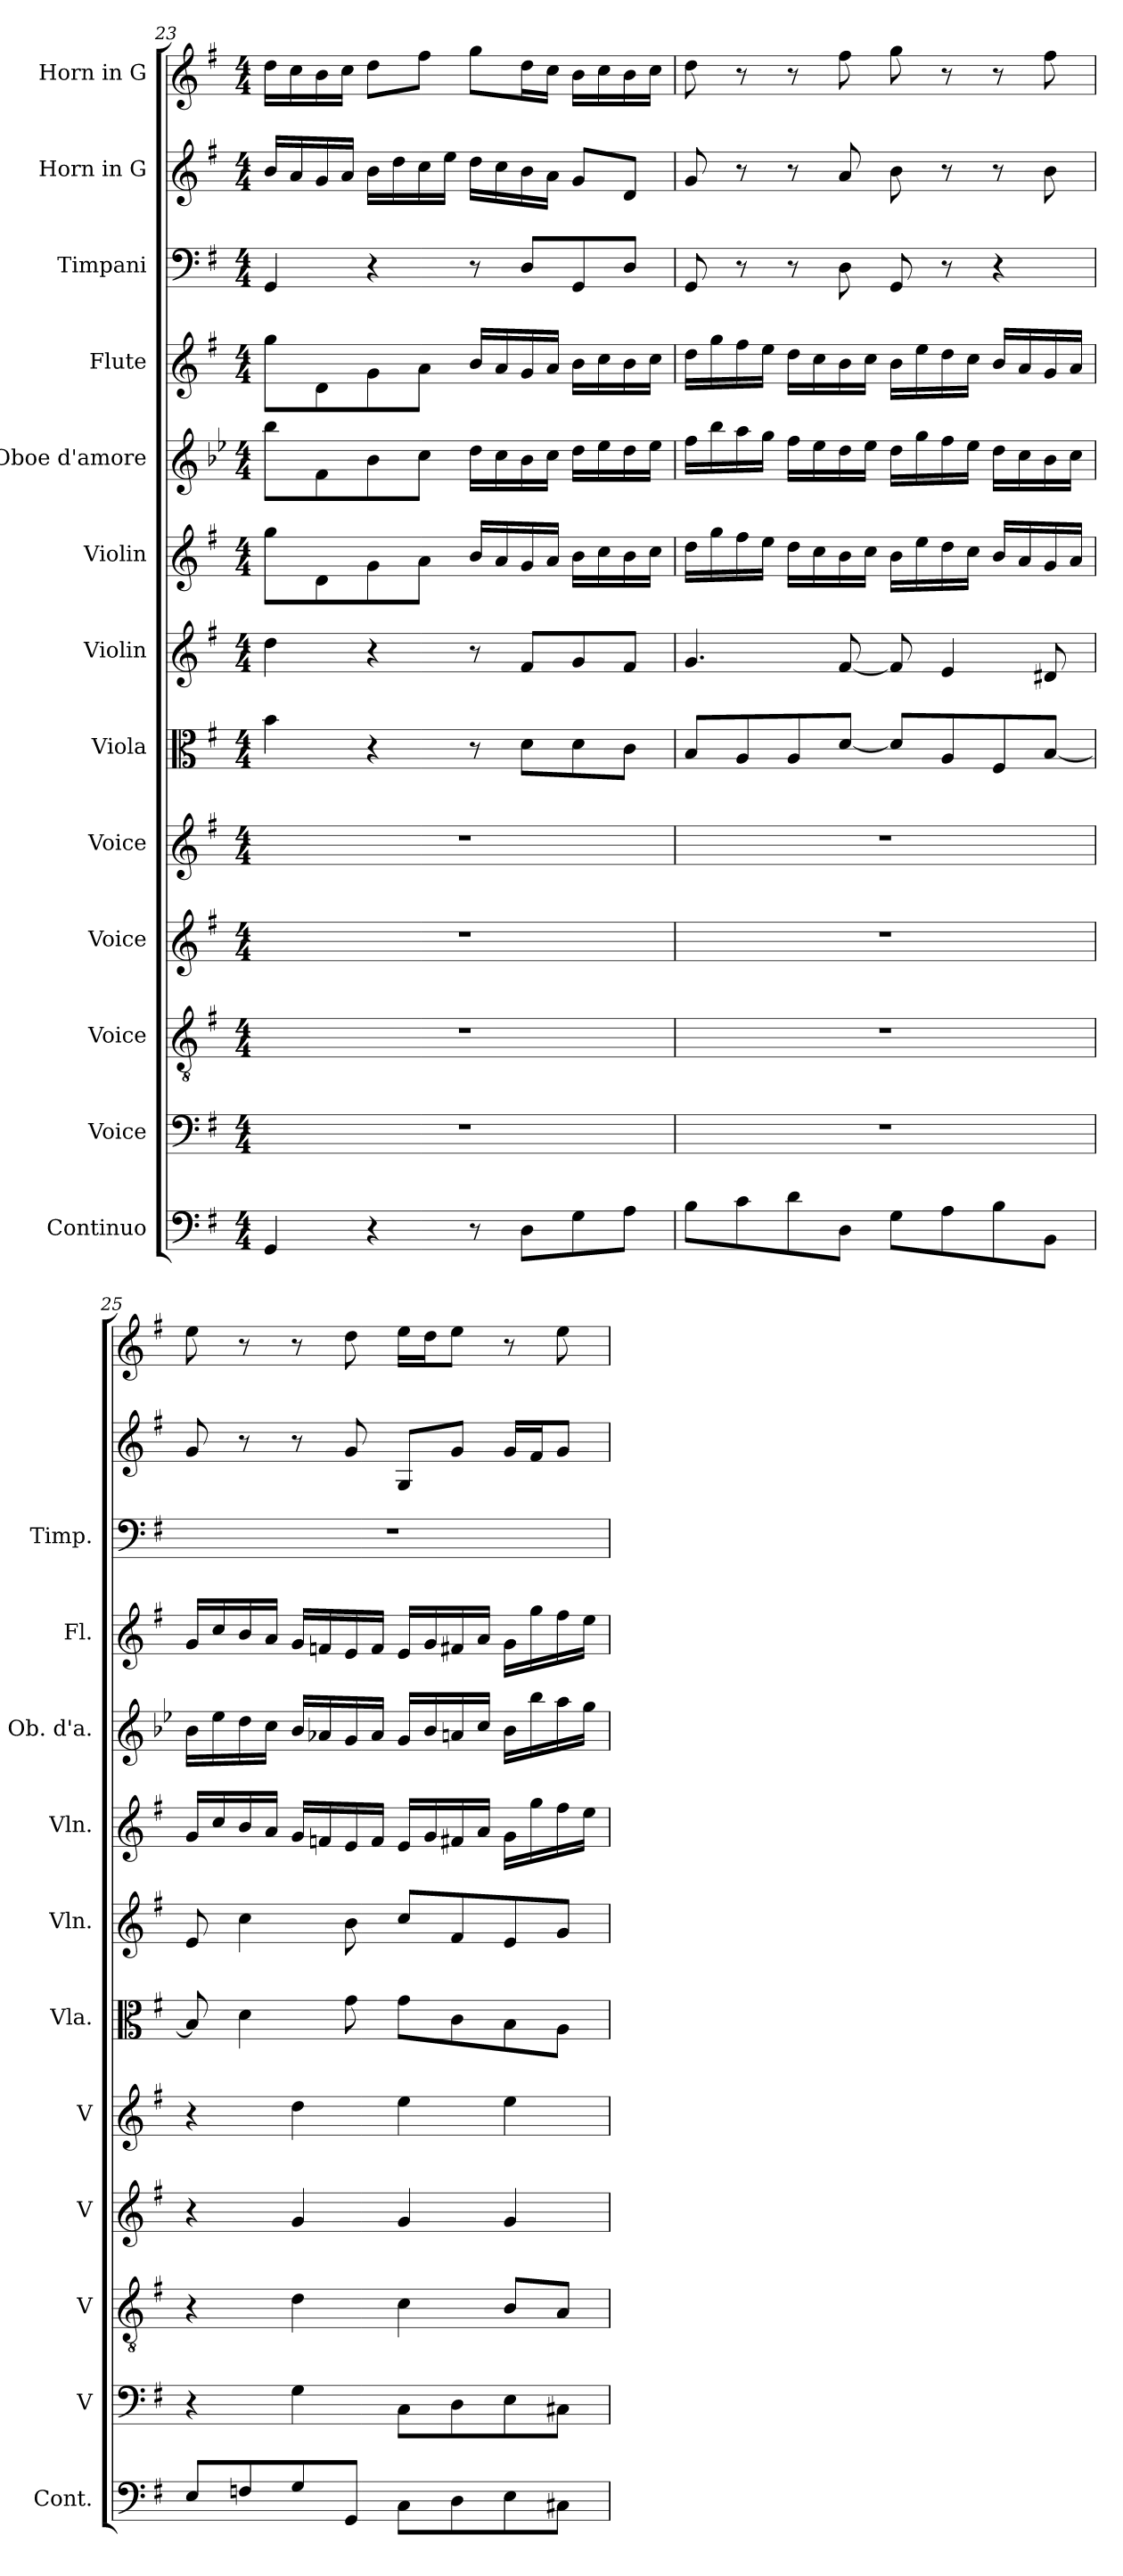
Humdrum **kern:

**kern	**kern	**kern	**kern	**kern	**kern	**kern	**kern	**kern	**kern	**kern	**kern	**kern
*part13	*part12	*part11	*part10	*part9	*part8	*part7	*part6	*part5	*part4	*part3	*part2	*part1
*staff13	*staff12	*staff11	*staff10	*staff9	*staff8	*staff7	*staff6	*staff5	*staff4	*staff3	*staff2	*staff1
*I"Continuo	*I"Voice	*I"Voice	*I"Voice	*I"Voice	*I"Viola	*I"Violin	*I"Violin	*I"Oboe d'amore	*I"Flute	*I"Timpani	*I"Horn in G	*I"Horn in G
*I'Cont.	*I'V	*I'V	*I'V	*I'V	*I'Vla.	*I'Vln.	*I'Vln.	*I'Ob. d'a.	*I'Fl.	*I'Timp.	*	*
*clefF4	*clefF4	*clefGv2	*clefG2	*clefG2	*clefC3	*clefG2	*clefG2	*clefG2	*clefG2	*clefF4	*clefG2	*clefG2
*	*	*	*	*	*	*	*	*ITrd2c3	*	*	*ITrd3c5	*ITrd3c5
*k[f#]	*k[f#]	*k[f#]	*k[f#]	*k[f#]	*k[f#]	*k[f#]	*k[f#]	*k[f#]	*k[f#]	*k[f#]	*k[f#c#]	*k[f#c#]
*M4/4	*M4/4	*M4/4	*M4/4	*M4/4	*M4/4	*M4/4	*M4/4	*M4/4	*M4/4	*M4/4	*M4/4	*M4/4
=23	=23	=23	=23	=23	=23	=23	=23	=23	=23	=23	=23	=23
4GG	1r	1r	1r	1r	4b	4dd	8ggL	8ggL	8ggL	4GG	16f#LL	16aLL
.	.	.	.	.	.	.	.	.	.	.	16e	16g
.	.	.	.	.	.	.	8d	8d	8d	.	16d	16f#
.	.	.	.	.	.	.	.	.	.	.	16eJJ	16gJJ
4r	.	.	.	.	4r	4r	8g	8g	8g	4r	16f#LL	8aL
.	.	.	.	.	.	.	.	.	.	.	16a	.
.	.	.	.	.	.	.	8aJ	8aJ	8aJ	.	16g	8cc#J
.	.	.	.	.	.	.	.	.	.	.	16bJJ	.
8r	.	.	.	.	8r	8r	16bLL	16bLL	16bLL	8r	16aLL	8ddL
.	.	.	.	.	.	.	16a	16a	16a	.	16g	.
8DL	.	.	.	.	8dL	8f#L	16g	16g	16g	8DL	16f#	16aL
.	.	.	.	.	.	.	16aJJ	16aJJ	16aJJ	.	16eJJ	16gJJ
8G	.	.	.	.	8d	8g	16bLL	16bLL	16bLL	8GG	8dL	16f#LL
.	.	.	.	.	.	.	16cc	16cc	16cc	.	.	16g
8AJ	.	.	.	.	8cJ	8f#J	16b	16b	16b	8DJ	8AJ	16f#
.	.	.	.	.	.	.	16ccJJ	16ccJJ	16ccJJ	.	.	16gJJ
=24	=24	=24	=24	=24	=24	=24	=24	=24	=24	=24	=24	=24
8BL	1r	1r	1r	1r	8BL	4.g	16ddLL	16ddLL	16ddLL	8GG	8d	8a
.	.	.	.	.	.	.	16gg	16gg	16gg	.	.	.
8c	.	.	.	.	8A	.	16ff#	16ff#	16ff#	8r	8r	8r
.	.	.	.	.	.	.	16eeJJ	16eeJJ	16eeJJ	.	.	.
8d	.	.	.	.	8A	.	16ddLL	16ddLL	16ddLL	8r	8r	8r
.	.	.	.	.	.	.	16cc	16cc	16cc	.	.	.
8DJ	.	.	.	.	[8dJ	[8f#	16b	16b	16b	8D	8e	8cc#
.	.	.	.	.	.	.	16ccJJ	16ccJJ	16ccJJ	.	.	.
8GL	.	.	.	.	8dL]	8f#]	16bLL	16bLL	16bLL	8GG	8f#	8dd
.	.	.	.	.	.	.	16ee	16ee	16ee	.	.	.
8A	.	.	.	.	8A	4e	16dd	16dd	16dd	8r	8r	8r
.	.	.	.	.	.	.	16ccJJ	16ccJJ	16ccJJ	.	.	.
8B	.	.	.	.	8F#	.	16bLL	16bLL	16bLL	4r	8r	8r
.	.	.	.	.	.	.	16a	16a	16a	.	.	.
8BBJ	.	.	.	.	[8BJ	8d#X	16g	16g	16g	.	8f#	8cc#
.	.	.	.	.	.	.	16aJJ	16aJJ	16aJJ	.	.	.
=25	=25	=25	=25	=25	=25	=25	=25	=25	=25	=25	=25	=25
8EL	4r	4r	4r	4r	8B]	8e	16gLL	16gLL	16gLL	1r	8d	8b
.	.	.	.	.	.	.	16cc	16cc	16cc	.	.	.
8Fn	.	.	.	.	4d	4cc	16b	16b	16b	.	8r	8r
.	.	.	.	.	.	.	16aJJ	16aJJ	16aJJ	.	.	.
8G	4G	4d	4g	4dd	.	.	16gLL	16gLL	16gLL	.	8r	8r
.	.	.	.	.	.	.	16fn	16fn	16fn	.	.	.
8GGJ	.	.	.	.	8g	8b	16e	16e	16e	.	8d	8a
.	.	.	.	.	.	.	16fJJ	16fJJ	16fJJ	.	.	.
8CL	8CL	4c	4g	4ee	8gL	8ccL	16eLL	16eLL	16eLL	.	8DL	16bLL
.	.	.	.	.	.	.	16g	16g	16g	.	.	16aJ
8D	8D	.	.	.	8c	8f#	16f#X	16f#X	16f#X	.	8dJ	8bJ
.	.	.	.	.	.	.	16aJJ	16aJJ	16aJJ	.	.	.
8E	8E	8BL	4g	4ee	8B	8e	16gLL	16gLL	16gLL	.	16dLL	8r
.	.	.	.	.	.	.	16gg	16gg	16gg	.	16c#J	.
8C#XJ	8C#XJ	8AJ	.	.	8AJ	8gJ	16ff#	16ff#	16ff#	.	8dJ	8b
.	.	.	.	.	.	.	16eeJJ	16eeJJ	16eeJJ	.	.	.
=	=	=	=	=	=	=	=	=	=	=	=	=
*-	*-	*-	*-	*-	*-	*-	*-	*-	*-	*-	*-	*-
